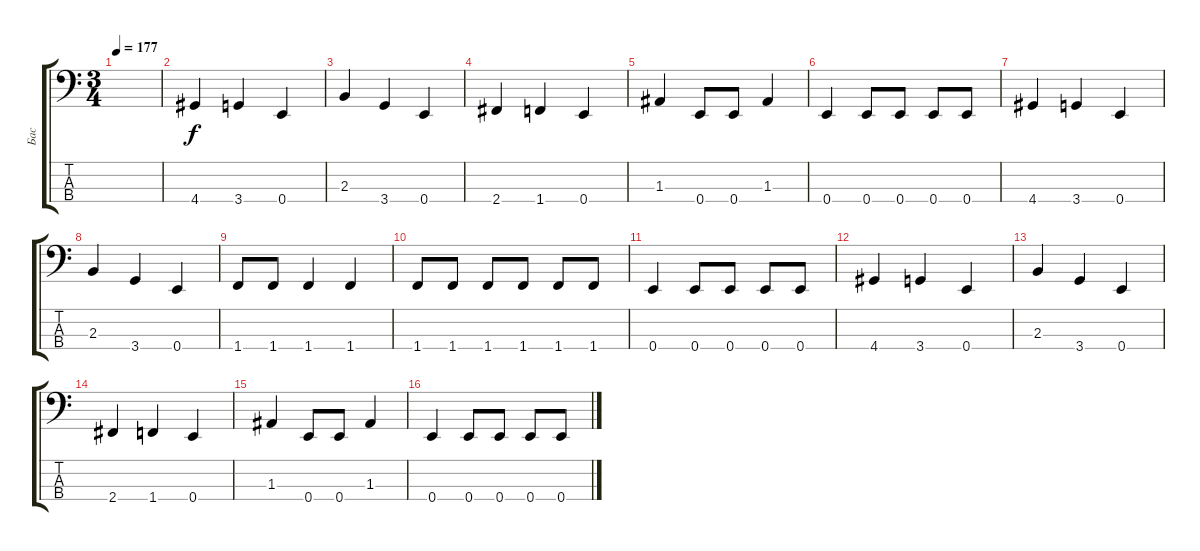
\track ("Бас" "Бас") {instrument electricbasspick}
\staff {score tabs}
\tuning (G2 D2 A1 E1) {hide}
\ts (3 4)
\tempo 177
\clef f4
\ks c
|
4.4.4 3.4.4 0.4.4 |
2.3.4 3.4.4 0.4.4 |
2.4.4 1.4.4 0.4.4 |
1.3.4 0.4.8 0.4.8 1.3.4 |
0.4.4 0.4.8 0.4.8 0.4.8 0.4.8 |
4.4.4 3.4.4 0.4.4 |
2.3.4 3.4.4 0.4.4 |
1.4.8 1.4.8 1.4.4 1.4.4 |
1.4.8 1.4.8 1.4.8 1.4.8 1.4.8 1.4.8 |
0.4.4 0.4.8 0.4.8 0.4.8 0.4.8 |
4.4.4 3.4.4 0.4.4 |
2.3.4 3.4.4 0.4.4 |
2.4.4 1.4.4 0.4.4 |
1.3.4 0.4.8 0.4.8 1.3.4 |
0.4.4 0.4.8 0.4.8 0.4.8 0.4.8
